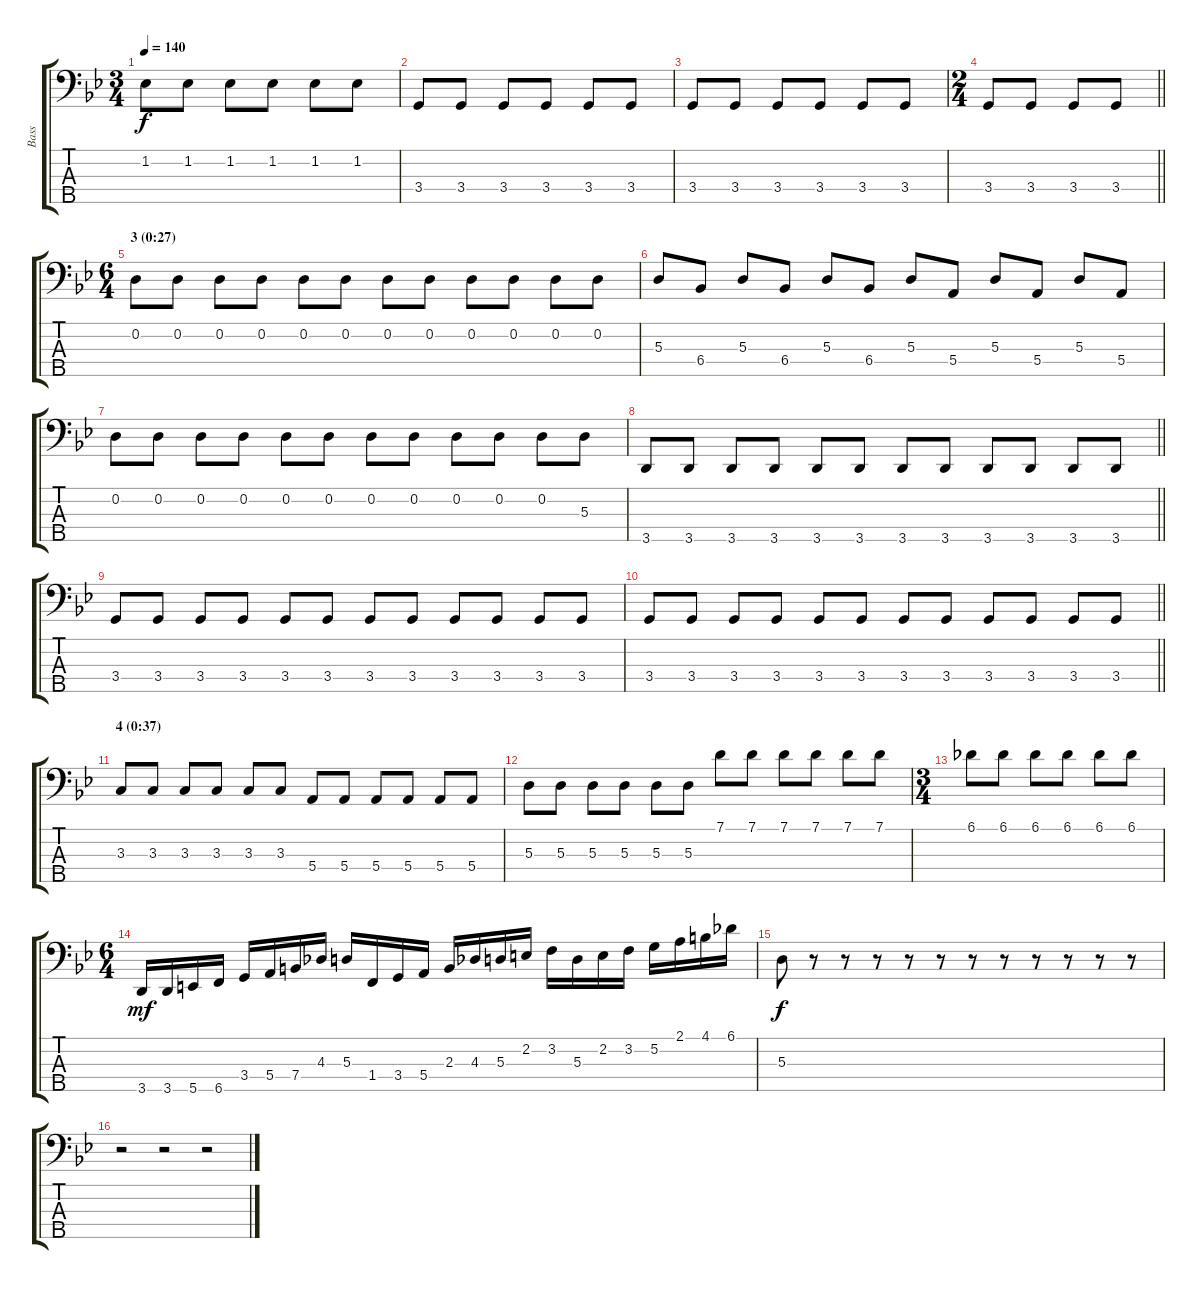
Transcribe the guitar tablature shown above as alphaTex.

\track ("Bass" "Bass") {instrument electricbassfinger}
\staff {score tabs}
\tuning (G2 D2 A1 E1 B0) {hide}
\ts (3 4)
\tempo 140
\clef f4
\ks gminor
1.2.8{dy f} 1.2.8 1.2.8 1.2.8 1.2.8 1.2.8 |
3.4.8 3.4.8 3.4.8 3.4.8 3.4.8 3.4.8 |
3.4.8 3.4.8 3.4.8 3.4.8 3.4.8 3.4.8 |
\ts (2 4)
\barLineRight lightlight
3.4.8 3.4.8 3.4.8 3.4.8 |
\ts (6 4)
\section ("" "3 (0:27)")
0.2.8 0.2.8 0.2.8 0.2.8 0.2.8 0.2.8 0.2.8 0.2.8 0.2.8 0.2.8 0.2.8 0.2.8 |
5.3.8 6.4.8 5.3.8 6.4.8 5.3.8 6.4.8 5.3.8 5.4.8 5.3.8 5.4.8 5.3.8 5.4.8 |
0.2.8 0.2.8 0.2.8 0.2.8 0.2.8 0.2.8 0.2.8 0.2.8 0.2.8 0.2.8 0.2.8 5.3.8 |
\barLineRight lightlight
3.5.8 3.5.8 3.5.8 3.5.8 3.5.8 3.5.8 3.5.8 3.5.8 3.5.8 3.5.8 3.5.8 3.5.8 |
3.4.8 3.4.8 3.4.8 3.4.8 3.4.8 3.4.8 3.4.8 3.4.8 3.4.8 3.4.8 3.4.8 3.4.8 |
\barLineRight lightlight
3.4.8 3.4.8 3.4.8 3.4.8 3.4.8 3.4.8 3.4.8 3.4.8 3.4.8 3.4.8 3.4.8 3.4.8 |
\section ("" "4 (0:37)")
3.3.8 3.3.8 3.3.8 3.3.8 3.3.8 3.3.8 5.4.8 5.4.8 5.4.8 5.4.8 5.4.8 5.4.8 |
5.3.8 5.3.8 5.3.8 5.3.8 5.3.8 5.3.8 7.1.8 7.1.8 7.1.8 7.1.8 7.1.8 7.1.8 |
\ts (3 4)
6.1.8 6.1.8 6.1.8 6.1.8 6.1.8 6.1.8 |
\ts (6 4)
3.5.16{dy mf} 3.5.16 5.5.16 6.5.16 3.4.16 5.4.16 7.4.16 4.3.16 5.3.16 1.4.16 3.4.16 5.4.16 2.3.16 4.3.16 5.3.16 2.2.16 3.2.16 5.3.16 2.2.16 3.2.16 5.2.16 2.1.16 4.1.16 6.1.16 |
5.3.8{dy f} r.8 r.8 r.8 r.8 r.8 r.8 r.8 r.8 r.8 r.8 r.8 |
r.2 r.2 r.2
